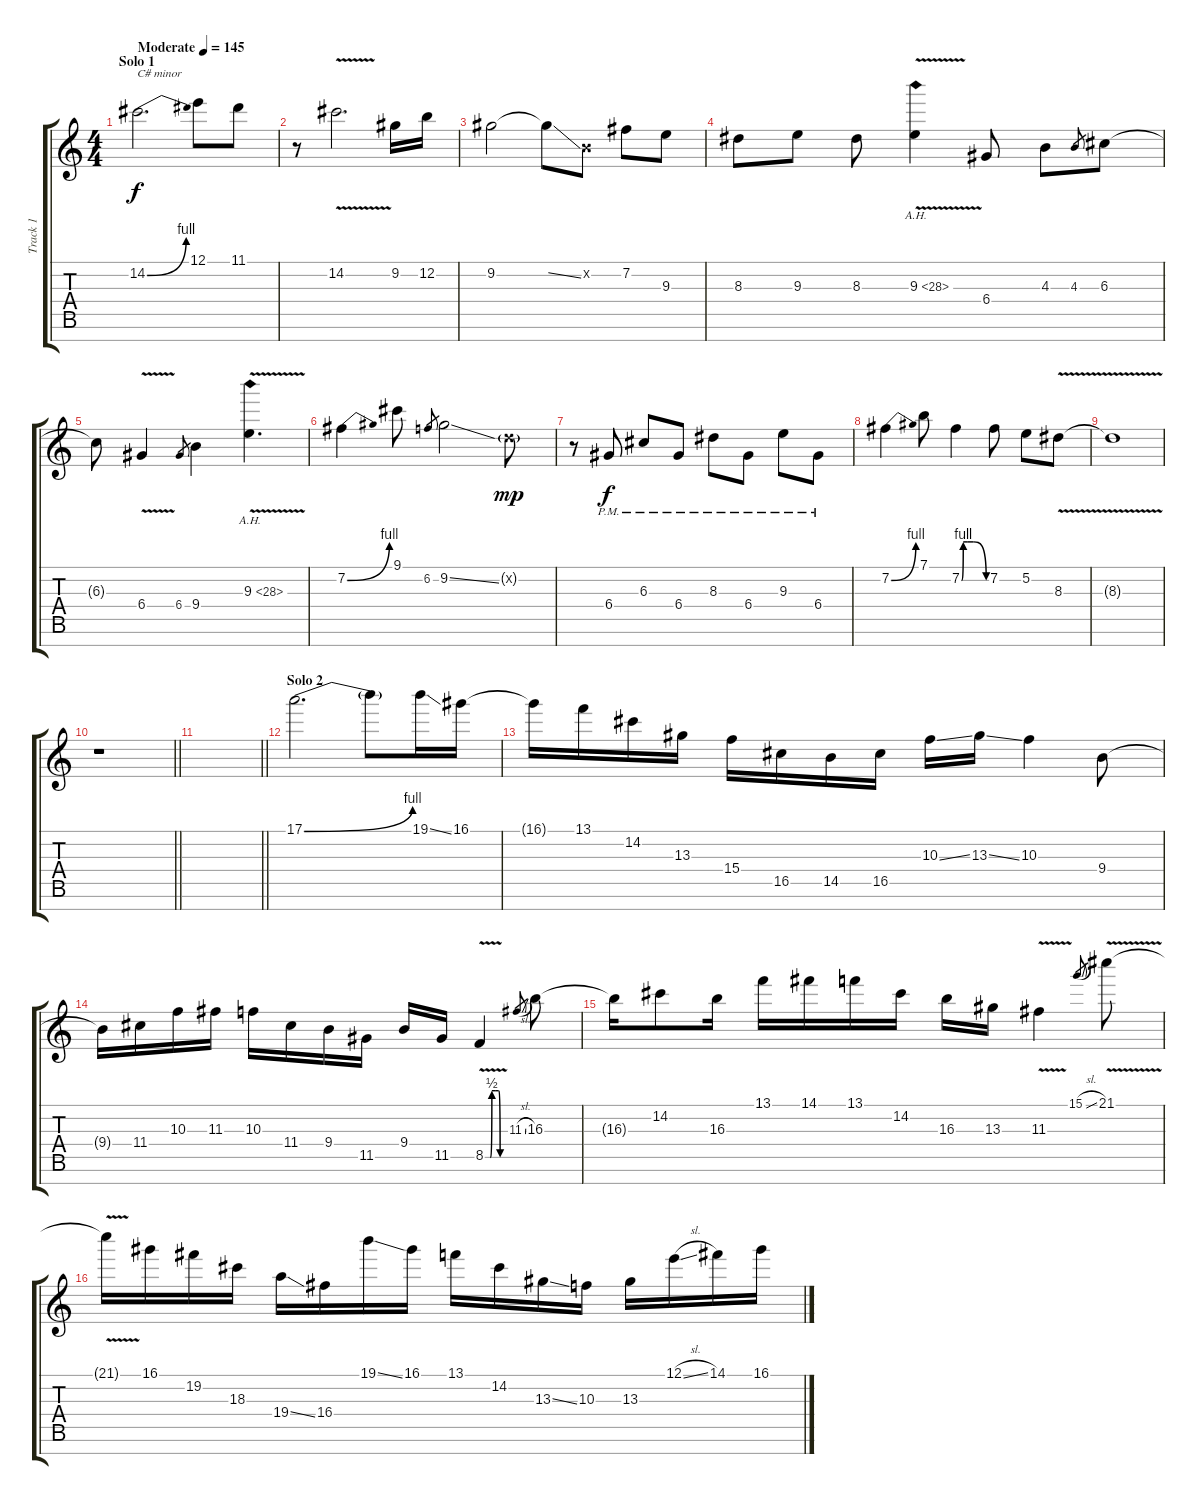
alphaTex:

\track ("Track 1" "Track 1") {instrument distortionguitar}
\staff {score tabs}
\tuning (E4 B3 G3 D3 A2 E2 B1) {hide}
\ts (4 4)
\section ("" "Solo 1")
\tempo (145 "Moderate")
\clef g2
\ks c
14.2{be (bend 0 0 60 4)}.2{d txt "C# minor" dy f instrument distortionguitar} 12.1.8 11.1.8 |
r.8 14.2{v}.2{d} 9.2.16 12.2.16 |
9.2.2 9.2{ss t}.8 0.2{x}.8 7.2.8 9.3.8 |
8.3.8 9.3.8 8.3.8 9.3{ah 19 v}.4 6.4.8 4.3.8 4.3.8{gr} 6.3.8 |
6.3{t}.8 6.4{v}.4 6.4.8{gr} 9.4.4 9.3{ah 19 v}.4{d} |
7.2{be (bend 0 0 60 4)}.4 9.1.8 6.2.8{gr} 9.2{ss}.2 3.2{g x}.8{dy mp} |
r.8 6.4{pm}.8{dy f} 6.3{pm}.8 6.4{pm}.8 8.3{pm}.8 6.4{pm}.8 9.3{pm}.8 6.4{pm}.8 |
7.2{be (bend 0 0 60 4)}.4 7.1.8 7.2{be (custom 0 0 4 4 15 4 29 4 60 0)}.4 7.2.8 5.2.8 8.3{v}.8 |
8.3{t}.1 |
\barLineRight lightlight
r.1 |
\barLineRight lightlight
|
\section ("" "Solo 2")
17.1{be (bend 0 0 60 4)}.2{d volume 15} 17.1{t}.8 19.1{ss}.16 16.1.16 |
16.1{t}.16 13.1.16 14.2.16 13.3.16 15.4.16 16.5.16 14.5.16 16.5.16 10.3{ss}.16 13.3{ss}.16 10.3.4 9.4.8 |
9.4{t}.16 11.4.16 10.3.16 11.3.16 10.3.16 11.4.16 9.4.16 11.5.16 9.4.16 11.5.16 8.5{be (custom 0 0 15 0 20 2 30 2 40 2 45 0 60 0) v}.4 11.3{sl}.8{gr} 16.3.8 |
16.3{t}.16 14.2.8 16.3.16 13.1.16 14.1.16 13.1.16 14.2.16 16.3.16 13.3.16 11.3{v}.4 15.1{sl}.8{gr} 21.1{v}.8 |
21.1{t}.16 16.1.16 19.2.16 18.3.16 19.4{ss}.16 16.4.16 19.1{ss}.16 16.1.16 13.1.16 14.2.16 13.3{ss}.16 10.3.16 13.3.16 12.1{sl}.16 14.1.16 16.1.16
